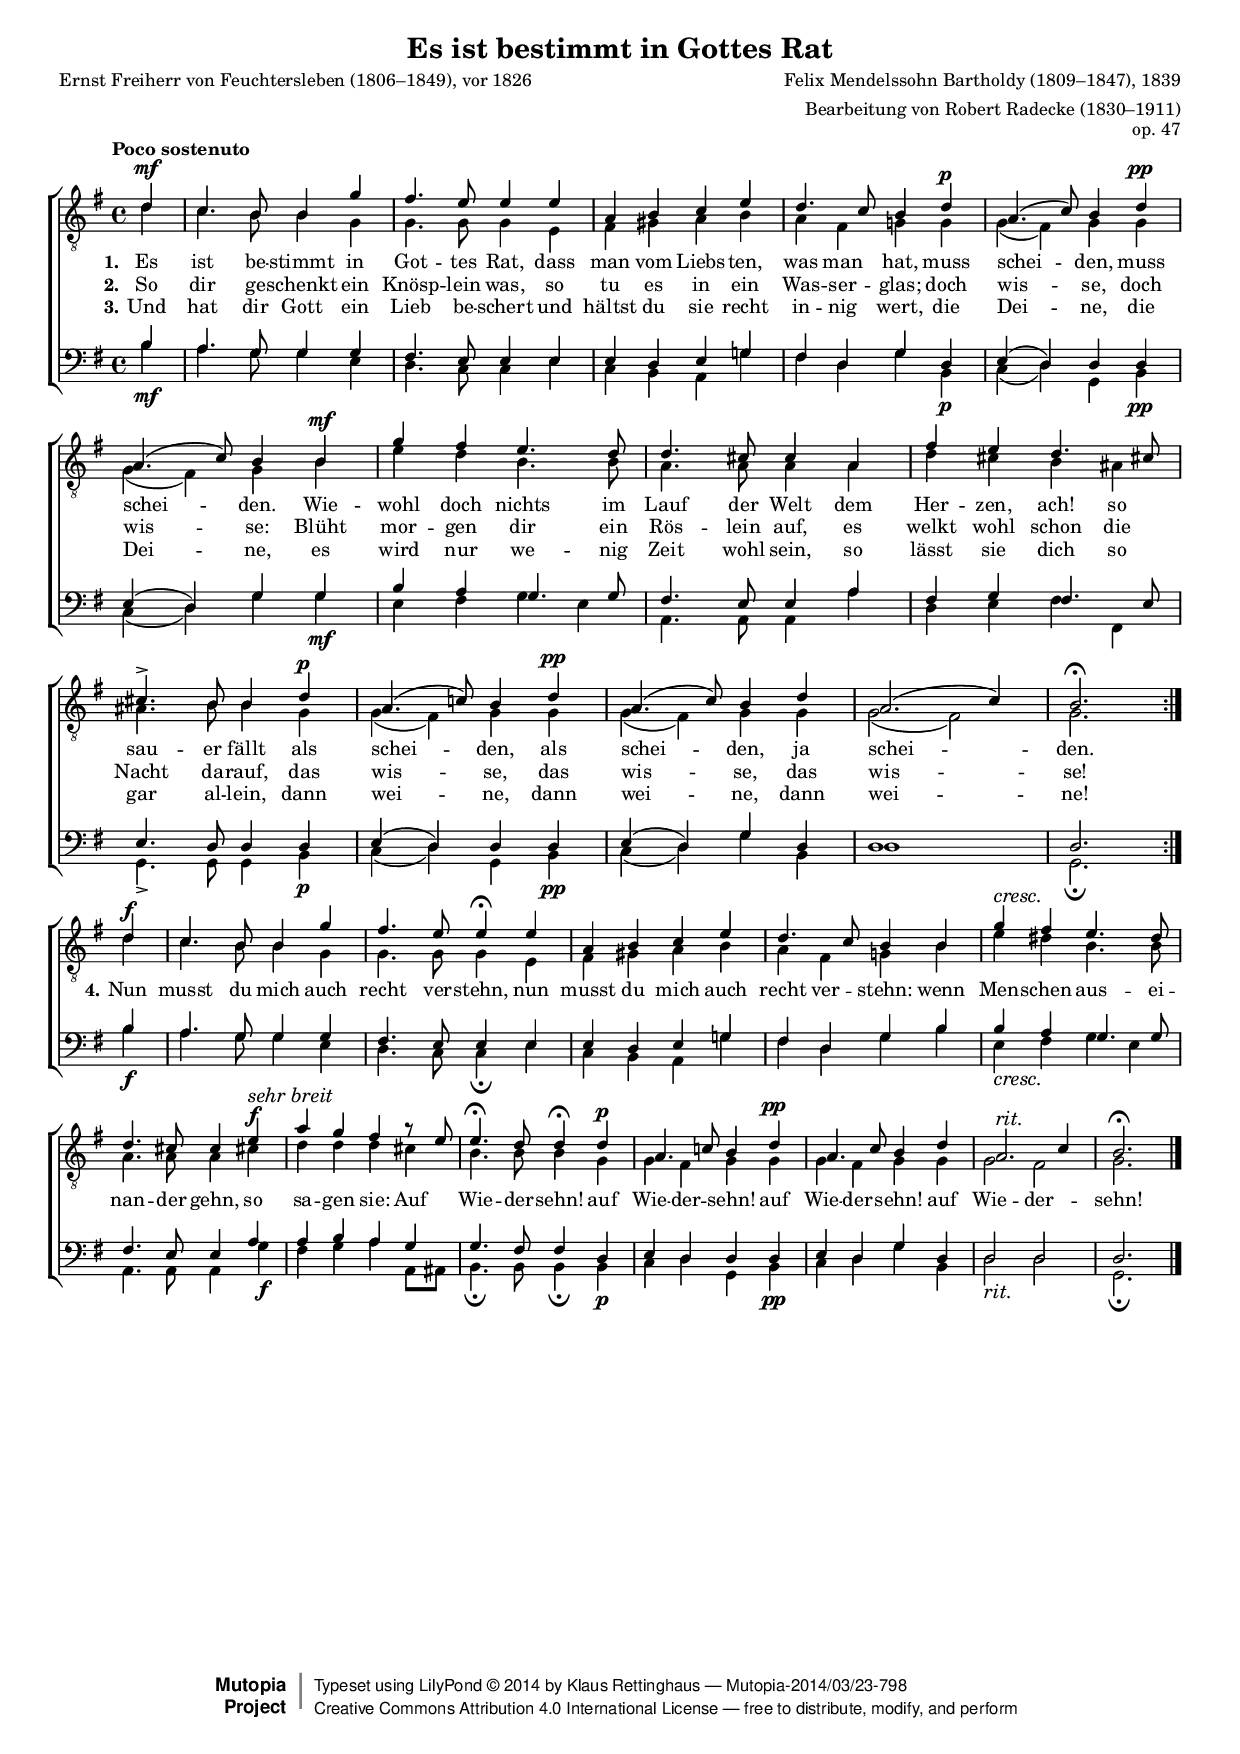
\include "deutsch.ly" 

#(set-global-staff-size 15.5) 

\version "2.18.0" 

global = { \key g \major \time 4/4 \tempo "Poco sostenuto" } 

TAGottesRat = \relative g' { 
\partial 4 
d4\mf c4. h8 h4 g' fis4. e8 e4 
e4 a, h c e d4. c8 h4 
d4\p a4.( c8) h4 
d4\pp a4.( c8) h4 
h4\mf g' fis e4. d8 d4. cis8 cis4 
a4 fis' e d4. cis8 cis4.-> h8 h4 
d4\p a4.( c!8) h4 
d4\pp a4.( c8) h4 
d4 a2.( c4) h2.\fermata 
\bar ":|." 
\break 
d4\f c4. h8 h4 g' fis4. e8 e4\fermata 
e4 a, h c e d4. c8 h4 
\crescTextCresc 
h4 g'\< fis e4. d8 d4. cis8 cis4 
e4^\markup{\large\italic "sehr breit"}\f a g fis4 r8 e e4.\fermata d8 d4\fermata 
d4\p a4. c!8 h4 
d4\pp a4. c8 h4 
d4 a2.^\markup{\large\italic rit.} c4 h2.\fermata 
\bar "|." 
} 

TBGottesRat = \relative g' { 
\partial 4 
d4 c4. h8 h4 g g4. g8 g4 
e4 fis gis a h a fis g! 
g4 g( fis) g 
g4 g( fis) g 
h4 e d h4. h8 a4. a8 a4 
a4 d cis h ais ais4. h8 h4 
g4 g( fis) g 
g4 g( fis) g 
g4 g2( fis) g2. 
\bar ":|." 
d'4 c4. h8 h4 g g4. g8 g4 
e4 fis gis a h a fis g! 
h4 e dis h4. h8 a4. a8 a4 
cis4 d d d cis h4. h8 h4 
g4 g fis g 
g4 g fis g 
g4 g2 fis g2. 
} 

BAGottesRat = \relative g { 
\partial 4 
h4 a4. g8 g4 g fis4. e8 e4 
e4 e d e g fis d g 
d4 e( d) d 
d4 e( d) g 
g4 h a g4. g8 fis4. e8 e4 
a4 fis g fis4. e8 e4. d8 d4 
d4 e( d) d 
d4 e( d) g 
d4 d1 d2. 
\bar ":|." 
h'4 a4. g8 g4 g fis4. e8 e4 
e4 e d e g fis d g 
h4 h a g4. g8 fis4. e8 e4 
a4 a h a g g4. fis8 fis4 
d4 e d d 
d4 e d g 
d4 d2 d d2. 
} 

BBGottesRat = \relative g { 
\partial 4 
h4\mf a4. g8 g4 e d4. c8 c4 
e4 c h a g'! fis d g 
h,4\p c( d) g, 
h4\pp c( d) g 
g4\mf e fis g e a,4. a8 a4 
a'4 d, e fis fis, g4.-> g8 g4 
h4\p c( d) g, 
h4\pp c( d) g 
h,4 d1 g,2.\fermata 
\bar ":|." 
h'4\f a4. g8 g4 e d4. c8 c4\fermata 
e4 c h a g'! fis d g 
\crescTextCresc 
h4 e,\< fis g e a,4. a8 a4 
g'4\f fis g a a,8[ ais] h4.\fermata h8 h4\fermata 
h4\p c d g, 
h4\pp c d g 
h,4 d2_\markup{\large\italic rit.} d g,2.\fermata 
} 


LGottesRatA = \lyricmode { 
\set stanza = "1." 
Es ist be -- stimmt in Got -- tes Rat, 
dass man vom Liebs -- ten, was man hat, 
muss schei -- den, 
muss schei -- den. 
Wie -- wohl doch nichts im Lauf der Welt 
dem Her -- zen, ach! so sau -- er fällt 
als schei -- den, 
als schei -- den, 
ja schei -- den. 
} 

LGottesRatB = \lyricmode { 
\set stanza = "2." 
So dir ge -- schenkt ein Knösp -- lein was, 
so tu es in ein Was -- ser -- glas; 
doch wis -- se, 
doch wis -- se: 
Blüht mor -- gen dir ein Rös -- lein auf, 
es welkt wohl schon die Nacht da -- rauf, 
das wis -- se, 
das wis -- se, 
das wis -- se! 
} 

LGottesRatC = \lyricmode { 
\set stanza = "3." 
Und hat dir Gott ein Lieb be -- schert 
und hältst du sie recht in -- nig wert, 
die Dei -- ne, 
die Dei -- ne, 
es wird nur we -- nig Zeit wohl sein, 
so lässt sie dich so gar al -- lein, 
dann wei -- ne, 
dann wei -- ne, 
dann wei -- ne! 
} 

LGottesRatD = \lyricmode { 
\set stanza = "4." 
Nun musst du mich auch recht ver -- stehn, 
nun musst du mich auch recht ver -- stehn: 
wenn Men -- schen aus -- ei -- nan -- der gehn, 
so sa -- gen sie: 
Auf Wie -- der -- sehn! 
auf Wie -- der -- sehn! 
auf Wie -- der -- sehn! 
auf Wie -- der -- sehn! 
} 

%--------------------

\header { 
 kaisernumber = "107" 
 comment = "" 
 footnote = "" 
 
 title = "Es ist bestimmt in Gottes Rat" 
 subtitle = "" 
 composer = "Felix Mendelssohn Bartholdy (1809–1847), 1839" 
 opus = "op. 47" 
 arranger = "Bearbeitung von Robert Radecke (1830–1911)" 
 poet = "Ernst Freiherr von Feuchtersleben (1806–1849), vor 1826" 
 
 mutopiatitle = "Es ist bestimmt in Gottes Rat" 
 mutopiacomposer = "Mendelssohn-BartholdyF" 
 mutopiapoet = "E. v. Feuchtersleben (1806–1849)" 
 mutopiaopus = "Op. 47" 
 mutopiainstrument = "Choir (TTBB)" 
 date = "1900s" 
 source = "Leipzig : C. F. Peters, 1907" 
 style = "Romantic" 
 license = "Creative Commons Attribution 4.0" 
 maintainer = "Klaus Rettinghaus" 
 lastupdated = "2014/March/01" 

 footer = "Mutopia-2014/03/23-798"
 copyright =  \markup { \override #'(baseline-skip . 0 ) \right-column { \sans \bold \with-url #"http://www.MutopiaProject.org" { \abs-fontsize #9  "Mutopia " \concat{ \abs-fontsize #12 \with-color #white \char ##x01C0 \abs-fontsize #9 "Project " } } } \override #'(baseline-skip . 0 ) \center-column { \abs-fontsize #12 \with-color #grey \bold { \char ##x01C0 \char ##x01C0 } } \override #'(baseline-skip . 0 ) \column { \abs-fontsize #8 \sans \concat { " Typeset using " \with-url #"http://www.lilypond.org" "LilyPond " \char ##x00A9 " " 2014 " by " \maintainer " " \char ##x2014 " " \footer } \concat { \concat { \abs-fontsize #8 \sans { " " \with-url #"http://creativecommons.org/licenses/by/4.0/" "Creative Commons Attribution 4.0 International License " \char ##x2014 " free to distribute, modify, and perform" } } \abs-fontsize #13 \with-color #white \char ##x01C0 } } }
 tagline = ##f
} 

\score {
{
\context ChoirStaff 
	<< 
	\context Lyrics = extra 
	\context Staff = TenorStaff 
	<< 
	\accidentalStyle voice 
	\set Staff.midiInstrument = "voice oohs" 
			\clef "G_8" 
			\context Voice = TenorA { \voiceOne 
				<< 
				\autoBeamOff 
				\dynamicUp 
				{ \global \TAGottesRat } 
				>> } 
			\context Voice = TenorB { \voiceTwo 
 				<< 
				\autoBeamOff 
				\dynamicDown 
				{ \global \TBGottesRat } 
				>> } 
			>> 
	\context Lyrics = verseone 
	\context Lyrics = versetwo 
	\context Lyrics = versethree 
	\context Staff = BassStaff 
	<< 
	\accidentalStyle voice 
	\set Staff.midiInstrument = "voice oohs" 
			\clef "F" 
			\context Voice = BassA { \voiceOne 
				<< 
				\autoBeamOff 
				\dynamicUp 
				{ \global \BAGottesRat } 
				>> } 
			\context Voice = BassB { \voiceTwo 
				<< 
				\autoBeamOff 
				\dynamicDown 
				{ \global \BBGottesRat } 
				>> } 
		>> 
	\context Lyrics = verseone \lyricsto TenorB \LGottesRatA 
	\context Lyrics = versetwo \lyricsto TenorB { \LGottesRatB \LGottesRatD } 
	\context Lyrics = versethree \lyricsto TenorB \LGottesRatC 
	>> 
}

\layout {
indent = 0.0\cm
\context {\Score 
\remove "Bar_number_engraver"
\override DynamicTextSpanner.style = #'none 
\override BreathingSign.text = #(make-musicglyph-markup "scripts.rvarcomma") 
}
}

\midi {
\tempo 4=108
}

}
